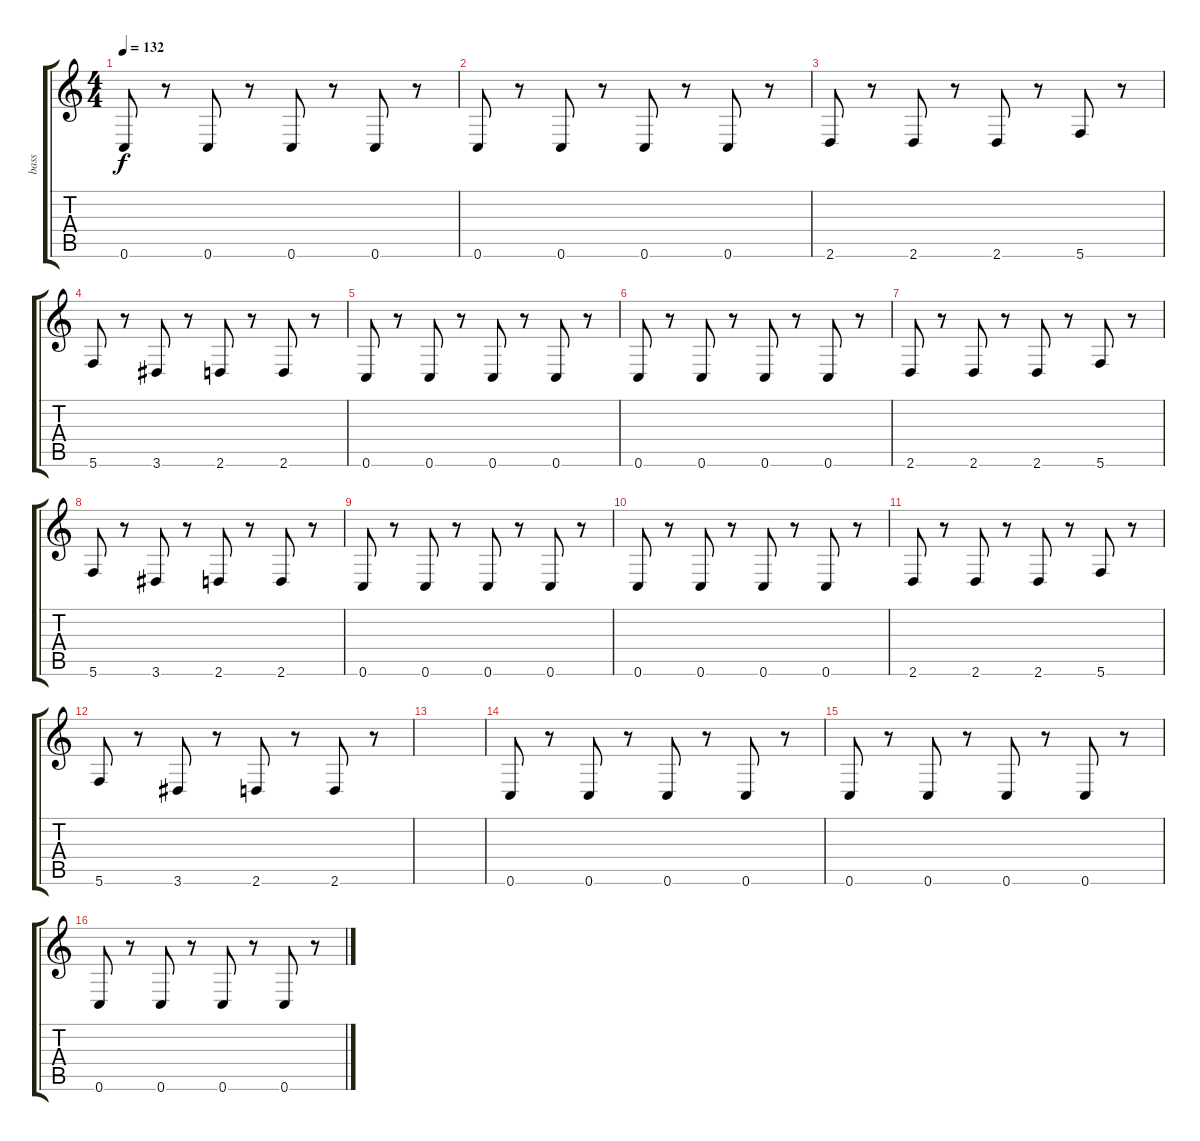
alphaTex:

\track ("bass" "bass") {instrument electricbassfinger}
\staff {score tabs}
\tuning (D4 A3 F3 C3 G2 C2) {hide}
\ts (4 4)
\tempo 132
\clef g2
\ks c
0.6.8{dy f} r.8 0.6.8 r.8 0.6.8 r.8 0.6.8 r.8 |
0.6.8 r.8 0.6.8 r.8 0.6.8 r.8 0.6.8 r.8 |
2.6.8 r.8 2.6.8 r.8 2.6.8 r.8 5.6.8 r.8 |
5.6.8 r.8 3.6.8 r.8 2.6.8 r.8 2.6.8 r.8 |
0.6.8 r.8 0.6.8 r.8 0.6.8 r.8 0.6.8 r.8 |
0.6.8 r.8 0.6.8 r.8 0.6.8 r.8 0.6.8 r.8 |
2.6.8 r.8 2.6.8 r.8 2.6.8 r.8 5.6.8 r.8 |
5.6.8 r.8 3.6.8 r.8 2.6.8 r.8 2.6.8 r.8 |
0.6.8 r.8 0.6.8 r.8 0.6.8 r.8 0.6.8 r.8 |
0.6.8 r.8 0.6.8 r.8 0.6.8 r.8 0.6.8 r.8 |
2.6.8 r.8 2.6.8 r.8 2.6.8 r.8 5.6.8 r.8 |
5.6.8 r.8 3.6.8 r.8 2.6.8 r.8 2.6.8 r.8 |
|
0.6.8 r.8 0.6.8 r.8 0.6.8 r.8 0.6.8 r.8 |
0.6.8 r.8 0.6.8 r.8 0.6.8 r.8 0.6.8 r.8 |
0.6.8 r.8 0.6.8 r.8 0.6.8 r.8 0.6.8 r.8
